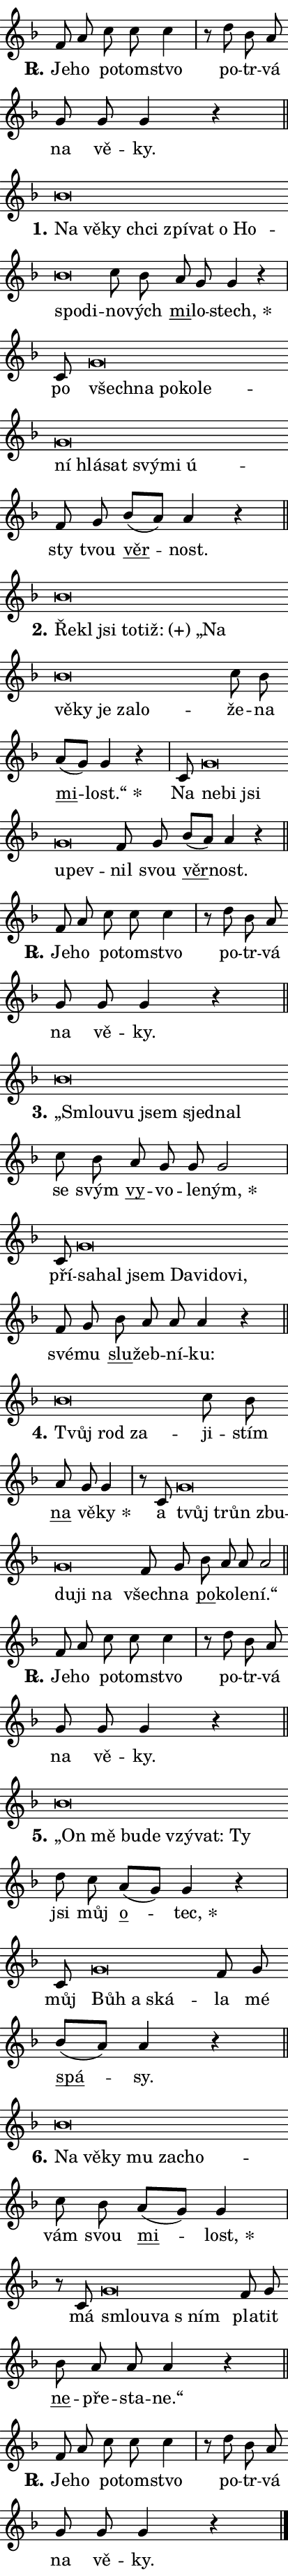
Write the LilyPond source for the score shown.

\version "2.22.1"
\header { tagline = "" }
\paper {
  indent = 0\cm
  top-margin = 0\cm
  right-margin = 0\cm
  bottom-margin = 0\cm
  left-margin = 0\cm
  paper-width = 7\cm
  page-breaking = #ly:one-page-breaking
  system-system-spacing.basic-distance = #11
  score-system-spacing.basic-distance = #11.3
  ragged-last = ##f
}


%% Author: Thomas Morley
%% https://lists.gnu.org/archive/html/lilypond-user/2020-05/msg00002.html
#(define (line-position grob)
"Returns position of @var[grob} in current system:
   @code{'start}, if at first time-step
   @code{'end}, if at last time-step
   @code{'middle} otherwise
"
  (let* ((col (ly:item-get-column grob))
         (ln (ly:grob-object col 'left-neighbor))
         (rn (ly:grob-object col 'right-neighbor))
         (col-to-check-left (if (ly:grob? ln) ln col))
         (col-to-check-right (if (ly:grob? rn) rn col))
         (break-dir-left
           (and
             (ly:grob-property col-to-check-left 'non-musical #f)
             (ly:item-break-dir col-to-check-left)))
         (break-dir-right
           (and
             (ly:grob-property col-to-check-right 'non-musical #f)
             (ly:item-break-dir col-to-check-right))))
        (cond ((eqv? 1 break-dir-left) 'start)
              ((eqv? -1 break-dir-right) 'end)
              (else 'middle))))

#(define (tranparent-at-line-position vctor)
  (lambda (grob)
  "Relying on @code{line-position} select the relevant enry from @var{vctor}.
Used to determine transparency,"
    (case (line-position grob)
      ((end) (not (vector-ref vctor 0)))
      ((middle) (not (vector-ref vctor 1)))
      ((start) (not (vector-ref vctor 2))))))

noteHeadBreakVisibility =
#(define-music-function (break-visibility)(vector?)
"Makes @code{NoteHead}s transparent relying on @var{break-visibility}"
#{
  \override NoteHead.transparent =
    #(tranparent-at-line-position break-visibility)
#})

#(define delete-ledgers-for-transparent-note-heads
  (lambda (grob)
    "Reads whether a @code{NoteHead} is transparent.
If so this @code{NoteHead} is removed from @code{'note-heads} from
@var{grob}, which is supposed to be @code{LedgerLineSpanner}.
As a result ledgers are not printed for this @code{NoteHead}"
    (let* ((nhds-array (ly:grob-object grob 'note-heads))
           (nhds-list
             (if (ly:grob-array? nhds-array)
                 (ly:grob-array->list nhds-array)
                 '()))
           ;; Relies on the transparent-property being done before
           ;; Staff.LedgerLineSpanner.after-line-breaking is executed.
           ;; This is fragile ...
           (to-keep
             (remove
               (lambda (nhd)
                 (ly:grob-property nhd 'transparent #f))
               nhds-list)))
      ;; TODO find a better method to iterate over grob-arrays, similiar
      ;; to filter/remove etc for lists
      ;; For now rebuilt from scratch
      (set! (ly:grob-object grob 'note-heads)  '())
      (for-each
        (lambda (nhd)
          (ly:pointer-group-interface::add-grob grob 'note-heads nhd))
        to-keep))))

hideNotes = {
  \noteHeadBreakVisibility #begin-of-line-visible
}
unHideNotes = {
  \noteHeadBreakVisibility #all-visible
}

% work-around for resetting accidentals
% https://lilypond.org/doc/v2.23/Documentation/notation/displaying-rhythms#unmetered-music
cadenzaMeasure = {
  \cadenzaOff
  \partial 1024 s1024
  \cadenzaOn
}

#(define-markup-command (accent layout props text) (markup?)
  "Underline accented syllable"
  (interpret-markup layout props
    #{\markup \override #'(offset . 4.3) \underline { #text }#}))

responsum = \markup \concat {
  "R" \hspace #-1.05 \path #0.1 #'((moveto 0 0.07) (lineto 0.9 0.8)) \hspace #0.05 "."
}

\layout {
    \context {
        \Staff
        \remove "Time_signature_engraver"
        \override LedgerLineSpanner.after-line-breaking = #delete-ledgers-for-transparent-note-heads
    }
    \context {
        \Voice {
            \override NoteHead.output-attributes = #'((class . "notehead"))
            \override Hairpin.height = #0.55
        }
    }
    \context {
        \Lyrics {
            \override StanzaNumber.output-attributes = #'((class . "stanzanumber"))
            \override LyricSpace.minimum-distance = #0.9
            \override LyricText.font-name = #"TeX Gyre Schola"
            \override LyricText.font-size = 1
            \override StanzaNumber.font-name = #"TeX Gyre Schola Bold"
            \override StanzaNumber.font-size = 1
        }
    }
}

% magnetic-lyrics.ily
%
%   written by
%     Jean Abou Samra <jean@abou-samra.fr>
%     Werner Lemberg <wl@gnu.org>
%
%   adapted by
%     Jiri Hon <jiri.hon@gmail.com>
%
% Version 2022-Apr-15

% https://www.mail-archive.com/lilypond-user@gnu.org/msg149350.html

#(define (Left_hyphen_pointer_engraver context)
   "Collect syllable-hyphen-syllable occurrences in lyrics and store
them in properties.  This engraver only looks to the left.  For
example, if the lyrics input is @code{foo -- bar}, it does the
following.

@itemize @bullet
@item
Set the @code{text} property of the @code{LyricHyphen} grob between
@q{foo} and @q{bar} to @code{foo}.

@item
Set the @code{left-hyphen} property of the @code{LyricText} grob with
text @q{foo} to the @code{LyricHyphen} grob between @q{foo} and
@q{bar}.
@end itemize

Use this auxiliary engraver in combination with the
@code{lyric-@/text::@/apply-@/magnetic-@/offset!} hook."
   (let ((hyphen #f)
         (text #f))
     (make-engraver
      (acknowledgers
       ((lyric-syllable-interface engraver grob source-engraver)
        (set! text grob)))
      (end-acknowledgers
       ((lyric-hyphen-interface engraver grob source-engraver)
        ;(when (not (grob::has-interface grob 'lyric-space-interface))
          (set! hyphen grob)));)
      ((stop-translation-timestep engraver)
       (when (and text hyphen)
         (ly:grob-set-object! text 'left-hyphen hyphen))
       (set! text #f)
       (set! hyphen #f)))))

#(define (lyric-text::apply-magnetic-offset! grob)
   "If the space between two syllables is less than the value in
property @code{LyricText@/.details@/.squash-threshold}, move the right
syllable to the left so that it gets concatenated with the left
syllable.

Use this function as a hook for
@code{LyricText@/.after-@/line-@/breaking} if the
@code{Left_@/hyphen_@/pointer_@/engraver} is active."
   (let ((hyphen (ly:grob-object grob 'left-hyphen #f)))
     (when hyphen
       (let ((left-text (ly:spanner-bound hyphen LEFT)))
         (when (grob::has-interface left-text 'lyric-syllable-interface)
           (let* ((common (ly:grob-common-refpoint grob left-text X))
                  (this-x-ext (ly:grob-extent grob common X))
                  (left-x-ext
                   (begin
                     ;; Trigger magnetism for left-text.
                     (ly:grob-property left-text 'after-line-breaking)
                     (ly:grob-extent left-text common X)))
                  ;; `delta` is the gap width between two syllables.
                  (delta (- (interval-start this-x-ext)
                            (interval-end left-x-ext)))
                  (details (ly:grob-property grob 'details))
                  (threshold (assoc-get 'squash-threshold details 0.2)))
             (when (< delta threshold)
               (let* (;; We have to manipulate the input text so that
                      ;; ligatures crossing syllable boundaries are not
                      ;; disabled.  For languages based on the Latin
                      ;; script this is essentially a beautification.
                      ;; However, for non-Western scripts it can be a
                      ;; necessity.
                      (lt (ly:grob-property left-text 'text))
                      (rt (ly:grob-property grob 'text))
                      (is-space (grob::has-interface hyphen 'lyric-space-interface))
                      (space (if is-space " " ""))
                      (space-markup (grob-interpret-markup grob " "))
                      (space-size (interval-length (ly:stencil-extent space-markup X)))
                      (extra-delta (if is-space space-size 0))
                      ;; Append new syllable.
                      (ltrt-space (if (and (string? lt) (string? rt))
                                (string-append lt space rt)
                                (make-concat-markup (list lt space rt))))
                      ;; Right-align `ltrt` to the right side.
                      (ltrt-space-markup (grob-interpret-markup
                               grob
                               (make-translate-markup
                                (cons (interval-length this-x-ext) 0)
                                (make-right-align-markup ltrt-space)))))
                 (begin
                   ;; Don't print `left-text`.
                   (ly:grob-set-property! left-text 'stencil #f)
                   ;; Set text and stencil (which holds all collected
                   ;; syllables so far) and shift it to the left.
                   (ly:grob-set-property! grob 'text ltrt-space)
                   (ly:grob-set-property! grob 'stencil ltrt-space-markup)
                   (ly:grob-translate-axis! grob (- (- delta extra-delta)) X))))))))))


#(define (lyric-hyphen::displace-bounds-first grob)
   ;; Make very sure this callback isn't triggered too early.
   (let ((left (ly:spanner-bound grob LEFT))
         (right (ly:spanner-bound grob RIGHT)))
     (ly:grob-property left 'after-line-breaking)
     (ly:grob-property right 'after-line-breaking)
     (ly:lyric-hyphen::print grob)))

squashThreshold = #0.4

\layout {
  \context {
    \Lyrics
    \consists #Left_hyphen_pointer_engraver
    \override LyricText.after-line-breaking =
      #lyric-text::apply-magnetic-offset!
    \override LyricHyphen.stencil = #lyric-hyphen::displace-bounds-first
    \override LyricText.details.squash-threshold = \squashThreshold
    \override LyricHyphen.minimum-distance = 0
    \override LyricHyphen.minimum-length = \squashThreshold
  }
}

squash = \override LyricText.details.squash-threshold = 9999
unSquash = \override LyricText.details.squash-threshold = \squashThreshold

left = \override LyricText.self-alignment-X = #LEFT
unLeft = \revert LyricText.self-alignment-X

starOffset = #(lambda (grob) 
                (let ((x_offset (ly:self-alignment-interface::aligned-on-x-parent grob)))
                  (if (= x_offset 0) 0 (+ x_offset 1.2))))

star = #(define-music-function (syllable)(string?)
"Append star separator at the end of a syllable"
#{
  \once \override LyricText.X-offset = #starOffset
  \lyricmode { \markup {
    #syllable
    \override #'((font-name . "TeX Gyre Schola Bold")) \hspace #0.2 \lower #0.65 \larger "*"
  } }
#})

starAccent = #(define-music-function (syllable)(string?)
"Append star separator at the end of a syllable and make accent"
#{
  \once \override LyricText.X-offset = #starOffset
  \lyricmode { \markup {
    \accent #syllable
    \override #'((font-name . "TeX Gyre Schola Bold")) \hspace #0.2 \lower #0.65 \larger "*"
  } }
#})

breath = #(define-music-function (syllable)(string?)
"Append breathing indicator at the end of a syllable"
#{
  \lyricmode { \markup { #syllable "+" } }
#})

optionalBreath = #(define-music-function (syllable)(string?)
"Append optional breathing indicator at the end of a syllable"
#{
  \lyricmode { \markup { #syllable "(+)" } }
#})


\score {
    <<
        \new Voice = "melody" { \cadenzaOn \key f \major \relative { f'8 a c c c4 \cadenzaMeasure \bar "|" r8 d bes a \bar "" g g g4 r \cadenzaMeasure \bar "||" \break } }
        \new Lyrics \lyricsto "melody" { \lyricmode { \set stanza = \responsum
Je -- ho po -- tom -- stvo po -- tr -- vá na vě -- ky. } }
    >>
    \layout {}
}

\score {
    <<
        \new Voice = "melody" { \cadenzaOn \key f \major \relative { bes'\breve*1/16 \hideNotes \breve*1/16 \bar "" \breve*1/16 \bar "" \breve*1/16 \bar "" \breve*1/16 \bar "" \breve*1/16 \bar "" \breve*1/16 \bar "" \breve*1/16 \bar "" \breve*1/16 \breve*1/16 \bar "" \unHideNotes c8 bes \bar "" a g g4 r \cadenzaMeasure \bar "|" c,8 g'\breve*1/16 \hideNotes \breve*1/16 \bar "" \breve*1/16 \bar "" \breve*1/16 \bar "" \breve*1/16 \bar "" \breve*1/16 \bar "" \breve*1/16 \bar "" \breve*1/16 \bar "" \breve*1/16 \bar "" \breve*1/16 \breve*1/16 \bar "" \unHideNotes f8 g \bar "" bes[( a)] a4 r \cadenzaMeasure \bar "||" \break } }
        \new Lyrics \lyricsto "melody" { \lyricmode { \set stanza = "1."
\left Na \squash vě -- ky chci zpí -- vat o Ho -- spo -- di -- \unLeft \unSquash no -- vých \markup \accent mi -- lo -- \star stech, po \left všech -- \squash na po -- ko -- le -- ní hlá -- sat svý -- mi ú -- \unLeft \unSquash sty tvou \markup \accent věr -- nost. } }
    >>
    \layout {}
}

\score {
    <<
        \new Voice = "melody" { \cadenzaOn \key f \major \relative { bes'\breve*1/16 \hideNotes \breve*1/16 \bar "" \breve*1/16 \bar "" \breve*1/16 \bar "" \breve*1/16 \bar "" \breve*1/16 \bar "" \breve*1/16 \bar "" \breve*1/16 \bar "" \breve*1/16 \bar "" \breve*1/16 \breve*1/16 \bar "" \unHideNotes c8 bes \bar "" a[( g)] g4 r \cadenzaMeasure \bar "|" c,8 g'\breve*1/16 \hideNotes \breve*1/16 \bar "" \breve*1/16 \bar "" \breve*1/16 \breve*1/16 \bar "" \unHideNotes f8 g \bar "" bes[( a)] a4 r \cadenzaMeasure \bar "||" \break } }
        \new Lyrics \lyricsto "melody" { \lyricmode { \set stanza = "2."
\left Ře -- \squash kl jsi to -- \optionalBreath tiž: „Na vě -- ky je za -- lo -- \unLeft \unSquash že -- na \markup \accent mi -- \star lost.“ Na \left ne -- \squash bi jsi u -- pev -- \unLeft \unSquash nil svou \markup \accent věr -- nost. } }
    >>
    \layout {}
}

\score {
    <<
        \new Voice = "melody" { \cadenzaOn \key f \major \relative { f'8 a c c c4 \cadenzaMeasure \bar "|" r8 d bes a \bar "" g g g4 r \cadenzaMeasure \bar "||" \break } }
        \new Lyrics \lyricsto "melody" { \lyricmode { \set stanza = \responsum
Je -- ho po -- tom -- stvo po -- tr -- vá na vě -- ky. } }
    >>
    \layout {}
}

\score {
    <<
        \new Voice = "melody" { \cadenzaOn \key f \major \relative { bes'\breve*1/16 \hideNotes \breve*1/16 \bar "" \breve*1/16 \bar "" \breve*1/16 \breve*1/16 \bar "" \unHideNotes c8 bes \bar "" a g g g2 \cadenzaMeasure \bar "|" c,8 g'\breve*1/16 \hideNotes \breve*1/16 \bar "" \breve*1/16 \bar "" \breve*1/16 \bar "" \breve*1/16 \bar "" \breve*1/16 \breve*1/16 \bar "" \unHideNotes f8 g \bar "" bes a a a4 r \cadenzaMeasure \bar "||" \break } }
        \new Lyrics \lyricsto "melody" { \lyricmode { \set stanza = "3."
\left „Smlou -- \squash vu jsem sjed -- nal \unLeft \unSquash se svým \markup \accent vy -- vo -- le -- \star ným, pří -- \left sa -- \squash hal jsem Da -- vi -- do -- vi, \unLeft \unSquash své -- mu \markup \accent slu -- žeb -- ní -- ku: } }
    >>
    \layout {}
}

\score {
    <<
        \new Voice = "melody" { \cadenzaOn \key f \major \relative { bes'\breve*1/16 \hideNotes \breve*1/16 \breve*1/16 \bar "" \unHideNotes c8 bes \bar "" a g g4 \cadenzaMeasure \bar "|" r8 c,8 g'\breve*1/16 \hideNotes \breve*1/16 \bar "" \breve*1/16 \bar "" \breve*1/16 \bar "" \breve*1/16 \breve*1/16 \bar "" \unHideNotes f8 g \bar "" bes a a a2 \cadenzaMeasure \bar "||" \break } }
        \new Lyrics \lyricsto "melody" { \lyricmode { \set stanza = "4."
\left Tvůj \squash rod za -- \unLeft \unSquash ji -- stím \markup \accent na vě -- \star ky a \left tvůj \squash trůn zbu -- du -- ji na \unLeft \unSquash všech -- na \markup \accent po -- ko -- le -- ní.“ } }
    >>
    \layout {}
}

\score {
    <<
        \new Voice = "melody" { \cadenzaOn \key f \major \relative { f'8 a c c c4 \cadenzaMeasure \bar "|" r8 d bes a \bar "" g g g4 r \cadenzaMeasure \bar "||" \break } }
        \new Lyrics \lyricsto "melody" { \lyricmode { \set stanza = \responsum
Je -- ho po -- tom -- stvo po -- tr -- vá na vě -- ky. } }
    >>
    \layout {}
}

\score {
    <<
        \new Voice = "melody" { \cadenzaOn \key f \major \relative { bes'\breve*1/16 \hideNotes \breve*1/16 \bar "" \breve*1/16 \bar "" \breve*1/16 \bar "" \breve*1/16 \bar "" \breve*1/16 \breve*1/16 \bar "" \unHideNotes d8 c \bar "" a[( g)] g4 r \cadenzaMeasure \bar "|" c,8 g'\breve*1/16 \hideNotes \breve*1/16 \breve*1/16 \bar "" \unHideNotes f8 g \bar "" bes[( a)] a4 r \cadenzaMeasure \bar "||" \break } }
        \new Lyrics \lyricsto "melody" { \lyricmode { \set stanza = "5."
\left „On \squash mě bu -- de vzý -- vat: Ty \unLeft \unSquash jsi můj \markup \accent o -- \star tec, můj \left Bůh \squash a ská -- \unLeft \unSquash la mé \markup \accent spá -- sy. } }
    >>
    \layout {}
}

\score {
    <<
        \new Voice = "melody" { \cadenzaOn \key f \major \relative { bes'\breve*1/16 \hideNotes \breve*1/16 \bar "" \breve*1/16 \bar "" \breve*1/16 \bar "" \breve*1/16 \breve*1/16 \bar "" \unHideNotes c8 bes \bar "" a[( g)] g4 \cadenzaMeasure \bar "|" r8 c,8 g'\breve*1/16 \hideNotes \breve*1/16 \breve*1/16 \bar "" \unHideNotes f8 g \bar "" bes a a a4 r \cadenzaMeasure \bar "||" \break } }
        \new Lyrics \lyricsto "melody" { \lyricmode { \set stanza = "6."
\left Na \squash vě -- ky mu za -- cho -- \unLeft \unSquash vám svou \markup \accent mi -- \star lost, má \left smlou -- \squash va "s ním" \unLeft \unSquash pla -- tit \markup \accent ne -- pře -- sta -- ne.“ } }
    >>
    \layout {}
}

\score {
    <<
        \new Voice = "melody" { \cadenzaOn \key f \major \relative { f'8 a c c c4 \cadenzaMeasure \bar "|" r8 d bes a \bar "" g g g4 r \cadenzaMeasure \bar "||" \break } \bar "|." }
        \new Lyrics \lyricsto "melody" { \lyricmode { \set stanza = \responsum
Je -- ho po -- tom -- stvo po -- tr -- vá na vě -- ky. } }
    >>
    \layout {}
}
